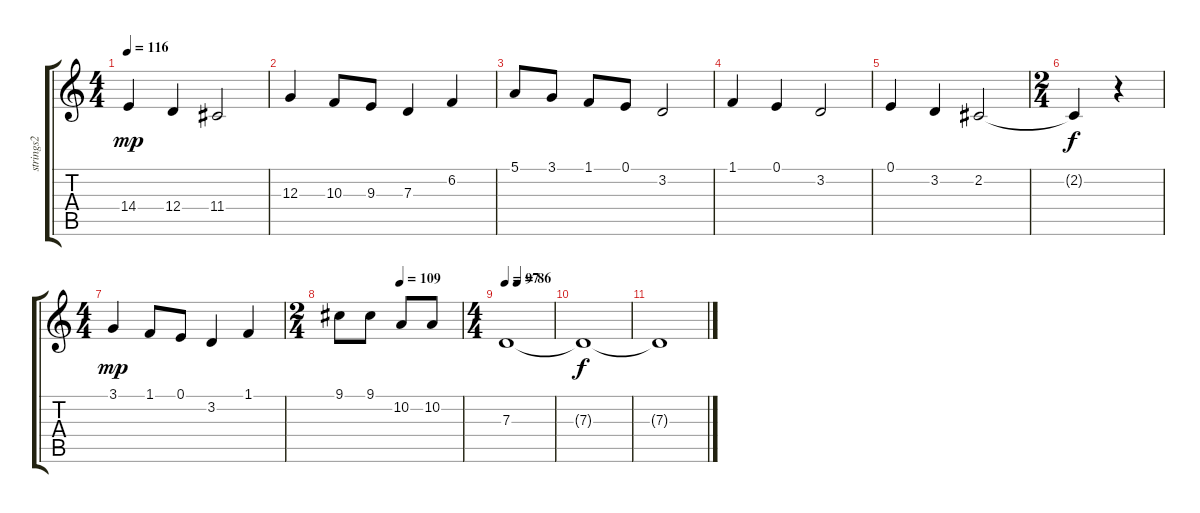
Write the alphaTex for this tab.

\track ("strings2" "strings2") {instrument recorder}
\staff {score tabs}
\tuning (E4 B3 G3 D3 A2 E2) {hide}
\ts (4 4)
\tempo 116
\clef g2
\ks c
14.4.4{dy mp} 12.4.4 11.4.2 |
12.3.4 10.3.8 9.3.8 7.3.4 6.2.4 |
5.1.8 3.1.8 1.1.8 0.1.8 3.2.2 |
1.1.4 0.1.4 3.2.2 |
0.1.4 3.2.4 2.2.2 |
\ts (2 4)
2.2{t}.4{dy f} r.4 |
\ts (4 4)
3.1.4{dy mp} 1.1.8 0.1.8 3.2.4 1.1.4 |
\ts (2 4)
\tempo (109 0.5)
9.1.8 9.1.8 10.2.8 10.2.8 |
\ts (4 4)
\tempo 97
\tempo (86 0.25)
7.3.1 |
7.3{t}.1{dy f} |
7.3{t}.1
